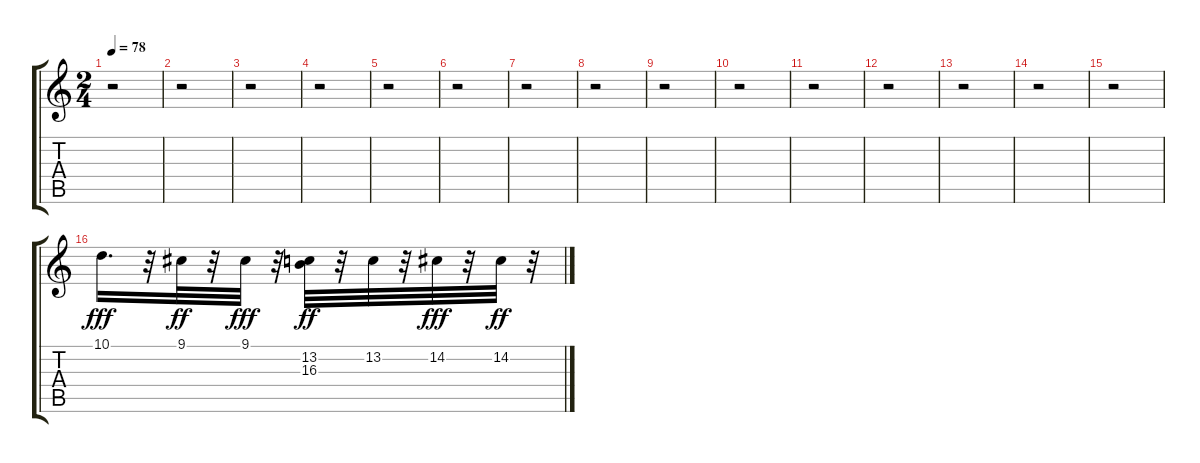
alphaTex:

\track "" {instrument englishhorn}
\staff {score tabs}
\tuning (E4 B3 G3 D3 A2 E2) {hide}
\ts (2 4)
\tempo 78
\clef g2
\ks c
r.2{dy fff} |
r.2 |
r.2 |
r.2 |
r.2 |
r.2 |
r.2 |
r.2 |
r.2 |
r.2 |
r.2 |
r.2 |
r.2 |
r.2 |
r.2 |
10.1.16{d} r.32 9.1.32{dy ff} r.32 9.1.32{dy fff} r.32 (13.2 16.3).32{dy ff} r.32 13.2.32 r.32 14.2.32{dy fff} r.32 14.2.32{dy ff} r.32
